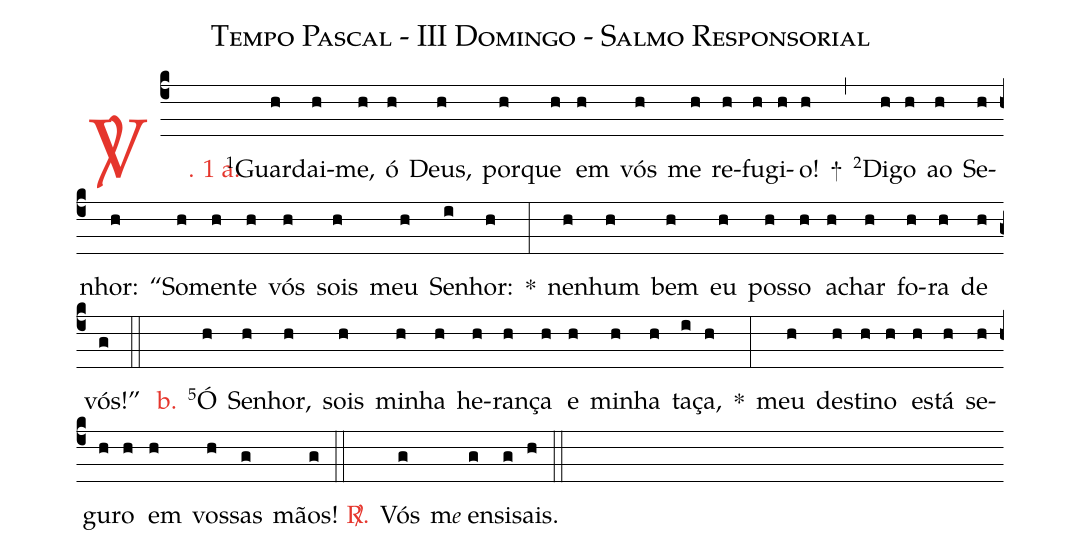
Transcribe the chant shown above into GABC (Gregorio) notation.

name: Tempo Pascal - III Domingo - Salmo Responsorial;
%%
(c4)

<c><sp>V/</sp>. 1 a.</c>() <v>\VSup{1}</v>Guar(h)dai-(h)me,(h) ó(h) Deus,(h) por(h)que(h) em(h) vós(h) me(h) re(h)fu(h)gi(h)o!(h) +(,) <v>\VSup{2}</v>Di(h)go(h) ao(h) Se(h)nhor:(h) ``So(h)men(h)te(h) vós(h) sois(h) meu(h) Se(i)nhor:(h) *(:) ne(h)nhum(h) bem(h) eu(h) pos(h)so(h) a(h)char(h) fo(h)ra(h) de(h) vós!''(g)

(::)

<nlba><c>b.</c>() <v>\VSup{5}</v>Ó</nlba>(h) Se(h)nhor,(h) sois(h) mi(h)nha(h) he(h)ran(h)ça(h) e(h) mi(h)nha(h) ta(i)ça,(h) *(:)
meu(h) des(h)ti(h)no(h) es(h)tá(h) se(h)gu(h)ro(h) em(h) vos(h)sas(g) mãos!(g)

(::)

<nlba><c><sp>R/</sp>.</c>() Vós</nlba>(g) m<e>e</e> en(g)si(g)sais.(h)

(::)
